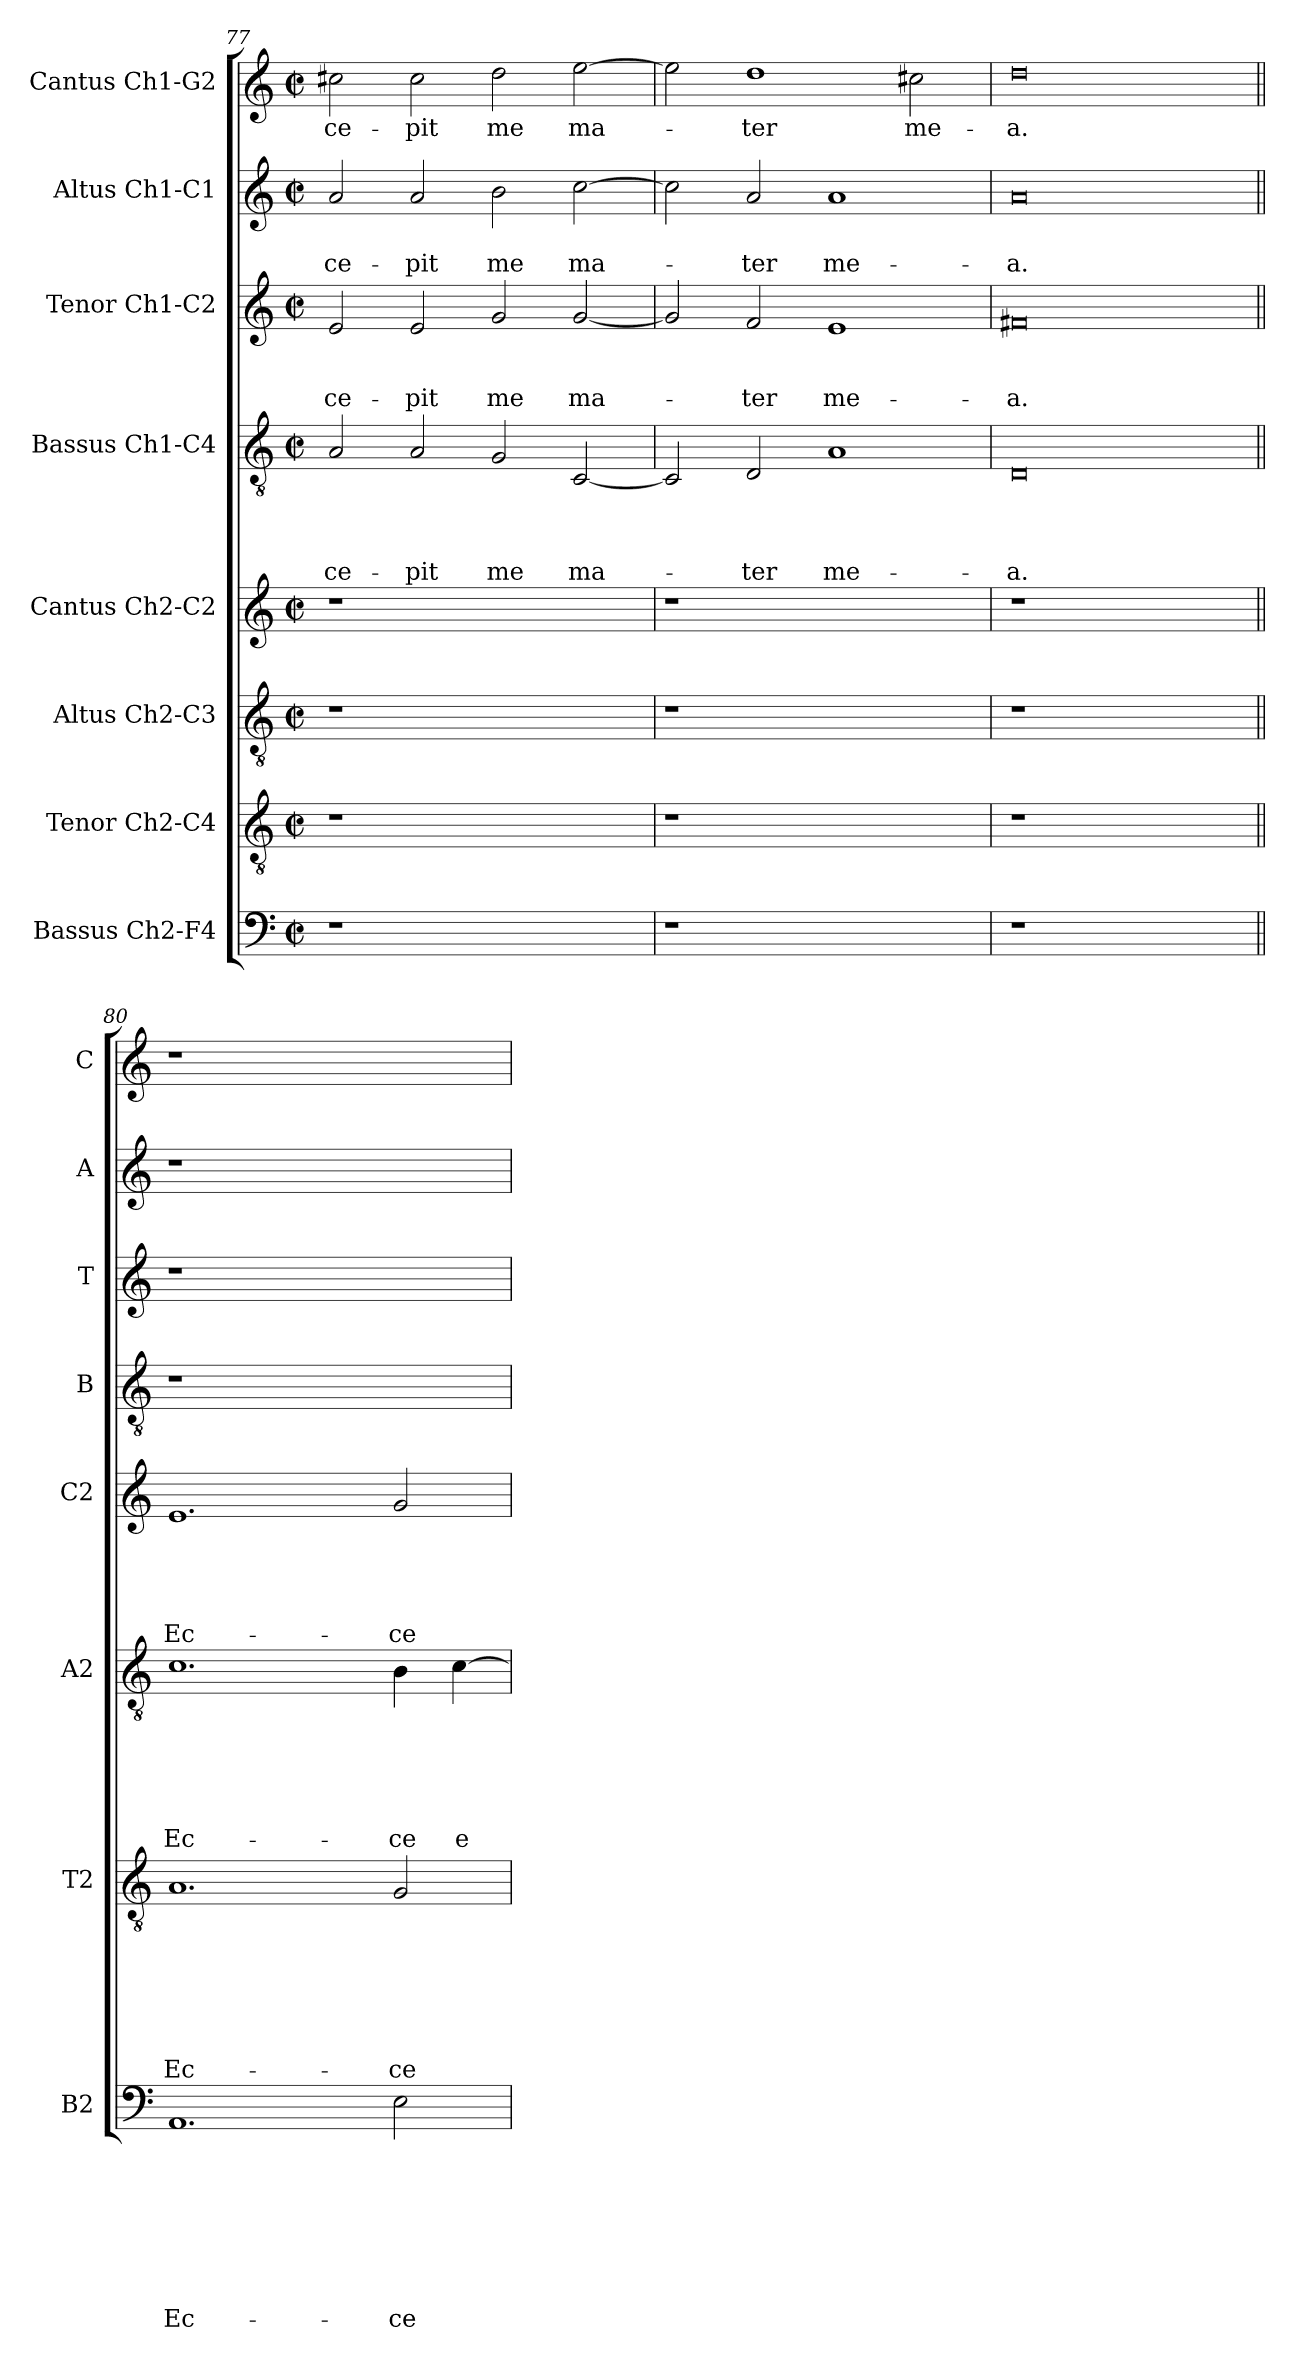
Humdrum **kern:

**kern	**text	**text	**text	**text	**text	**text	**text	**text	**kern	**text	**text	**text	**text	**text	**text	**text	**kern	**text	**text	**text	**text	**text	**text	**kern	**text	**text	**text	**text	**text	**kern	**text	**text	**text	**text	**kern	**text	**text	**text	**kern	**text	**text	**kern	**text
*part8	*part8	*part8	*part8	*part8	*part8	*part8	*part8	*part8	*part7	*part7	*part7	*part7	*part7	*part7	*part7	*part7	*part6	*part6	*part6	*part6	*part6	*part6	*part6	*part5	*part5	*part5	*part5	*part5	*part5	*part4	*part4	*part4	*part4	*part4	*part3	*part3	*part3	*part3	*part2	*part2	*part2	*part1	*part1
*staff8	*staff8	*staff8	*staff8	*staff8	*staff8	*staff8	*staff8	*staff8	*staff7	*staff7	*staff7	*staff7	*staff7	*staff7	*staff7	*staff7	*staff6	*staff6	*staff6	*staff6	*staff6	*staff6	*staff6	*staff5	*staff5	*staff5	*staff5	*staff5	*staff5	*staff4	*staff4	*staff4	*staff4	*staff4	*staff3	*staff3	*staff3	*staff3	*staff2	*staff2	*staff2	*staff1	*staff1
*I"Bassus Ch2-F4	*	*	*	*	*	*	*	*	*I"Tenor Ch2-C4	*	*	*	*	*	*	*	*I"Altus Ch2-C3	*	*	*	*	*	*	*I"Cantus Ch2-C2	*	*	*	*	*	*I"Bassus Ch1-C4	*	*	*	*	*I"Tenor Ch1-C2	*	*	*	*I"Altus Ch1-C1	*	*	*I"Cantus Ch1-G2	*
*I'B2	*	*	*	*	*	*	*	*	*I'T2	*	*	*	*	*	*	*	*I'A2	*	*	*	*	*	*	*I'C2	*	*	*	*	*	*I'B	*	*	*	*	*I'T	*	*	*	*I'A	*	*	*I'C	*
*clefF4	*	*	*	*	*	*	*	*	*clefGv2	*	*	*	*	*	*	*	*clefGv2	*	*	*	*	*	*	*clefG2	*	*	*	*	*	*clefGv2	*	*	*	*	*clefG2	*	*	*	*clefG2	*	*	*clefG2	*
*k[]	*	*	*	*	*	*	*	*	*k[]	*	*	*	*	*	*	*	*k[]	*	*	*	*	*	*	*k[]	*	*	*	*	*	*k[]	*	*	*	*	*k[]	*	*	*	*k[]	*	*	*k[]	*
*C:	*	*	*	*	*	*	*	*	*C:	*	*	*	*	*	*	*	*C:	*	*	*	*	*	*	*C:	*	*	*	*	*	*C:	*	*	*	*	*C:	*	*	*	*C:	*	*	*C:	*
*M2/2	*	*	*	*	*	*	*	*	*M2/2	*	*	*	*	*	*	*	*M2/2	*	*	*	*	*	*	*M2/2	*	*	*	*	*	*M2/2	*	*	*	*	*M2/2	*	*	*	*M2/2	*	*	*M2/2	*
*met(c|)	*	*	*	*	*	*	*	*	*met(c|)	*	*	*	*	*	*	*	*met(c|)	*	*	*	*	*	*	*met(c|)	*	*	*	*	*	*met(c|)	*	*	*	*	*met(c|)	*	*	*	*met(c|)	*	*	*met(c|)	*
=77	=77	=77	=77	=77	=77	=77	=77	=77	=77	=77	=77	=77	=77	=77	=77	=77	=77	=77	=77	=77	=77	=77	=77	=77	=77	=77	=77	=77	=77	=77	=77	=77	=77	=77	=77	=77	=77	=77	=77	=77	=77	=77	=77
!	!	!	!	!	!	!	!	!	!	!	!	!	!	!	!	!	!	!	!	!	!	!	!	!	!	!	!	!	!	!	!	!	!	!LO:LY:b	!	!	!	!LO:LY:b	!	!	!LO:LY:b	!	!LO:LY:b
1r	.	.	.	.	.	.	.	.	1r	.	.	.	.	.	.	.	1r	.	.	.	.	.	.	1r	.	.	.	.	.	2A/	.	.	.	-ce-	2e/	.	.	-ce-	2a/	.	-ce-	2cc#X\	-ce-
!	!	!	!	!	!	!	!	!	!	!	!	!	!	!	!	!	!	!	!	!	!	!	!	!	!	!	!	!	!	!	!	!	!	!LO:LY:b	!	!	!	!LO:LY:b	!	!	!LO:LY:b	!	!LO:LY:b
.	.	.	.	.	.	.	.	.	.	.	.	.	.	.	.	.	.	.	.	.	.	.	.	.	.	.	.	.	.	2A/	.	.	.	-pit	2e/	.	.	-pit	2a/	.	-pit	2cc#\	-pit
!	!	!	!	!	!	!	!	!	!	!	!	!	!	!	!	!	!	!	!	!	!	!	!	!	!	!	!	!	!	!	!	!	!	!LO:LY:b	!	!	!	!LO:LY:b	!	!	!LO:LY:b	!	!LO:LY:b
1ryy	.	.	.	.	.	.	.	.	1ryy	.	.	.	.	.	.	.	1ryy	.	.	.	.	.	.	1ryy	.	.	.	.	.	2G/	.	.	.	me	2g/	.	.	me	2b\	.	me	2dd\	me
!	!	!	!	!	!	!	!	!	!	!	!	!	!	!	!	!	!	!	!	!	!	!	!	!	!	!	!	!	!	!	!	!	!	!LO:LY:b	!	!	!	!LO:LY:b	!	!	!LO:LY:b	!	!LO:LY:b
.	.	.	.	.	.	.	.	.	.	.	.	.	.	.	.	.	.	.	.	.	.	.	.	.	.	.	.	.	.	[2C/	.	.	.	ma-	[2g/	.	.	ma-	[2cc\	.	ma-	[2ee\	ma-
=78	=78	=78	=78	=78	=78	=78	=78	=78	=78	=78	=78	=78	=78	=78	=78	=78	=78	=78	=78	=78	=78	=78	=78	=78	=78	=78	=78	=78	=78	=78	=78	=78	=78	=78	=78	=78	=78	=78	=78	=78	=78	=78	=78
1r	.	.	.	.	.	.	.	.	1r	.	.	.	.	.	.	.	1r	.	.	.	.	.	.	1r	.	.	.	.	.	2C/]	.	.	.	.	2g/]	.	.	.	2cc\]	.	.	2ee\]	.
!	!	!	!	!	!	!	!	!	!	!	!	!	!	!	!	!	!	!	!	!	!	!	!	!	!	!	!	!	!	!	!	!	!	!LO:LY:b	!	!	!	!LO:LY:b	!	!	!LO:LY:b	!	!LO:LY:b
.	.	.	.	.	.	.	.	.	.	.	.	.	.	.	.	.	.	.	.	.	.	.	.	.	.	.	.	.	.	2D/	.	.	.	-ter	2f/	.	.	-ter	2a/	.	-ter	1dd	-ter
!	!	!	!	!	!	!	!	!	!	!	!	!	!	!	!	!	!	!	!	!	!	!	!	!	!	!	!	!	!	!	!	!	!	!LO:LY:b	!	!	!	!LO:LY:b	!	!	!LO:LY:b	!	!
1ryy	.	.	.	.	.	.	.	.	1ryy	.	.	.	.	.	.	.	1ryy	.	.	.	.	.	.	1ryy	.	.	.	.	.	1A	.	.	.	me-	1e	.	.	me-	1a	.	me-	.	.
!	!	!	!	!	!	!	!	!	!	!	!	!	!	!	!	!	!	!	!	!	!	!	!	!	!	!	!	!	!	!	!	!	!	!	!	!	!	!	!	!	!	!	!LO:LY:b
.	.	.	.	.	.	.	.	.	.	.	.	.	.	.	.	.	.	.	.	.	.	.	.	.	.	.	.	.	.	.	.	.	.	.	.	.	.	.	.	.	.	2cc#X\	me-
=79	=79	=79	=79	=79	=79	=79	=79	=79	=79	=79	=79	=79	=79	=79	=79	=79	=79	=79	=79	=79	=79	=79	=79	=79	=79	=79	=79	=79	=79	=79	=79	=79	=79	=79	=79	=79	=79	=79	=79	=79	=79	=79	=79
!	!	!	!	!	!	!	!	!	!	!	!	!	!	!	!	!	!	!	!	!	!	!	!	!	!	!	!	!	!	!	!	!	!	!LO:LY:b	!	!	!	!LO:LY:b	!	!	!LO:LY:b	!	!LO:LY:b
1r	.	.	.	.	.	.	.	.	1r	.	.	.	.	.	.	.	1r	.	.	.	.	.	.	1r	.	.	.	.	.	0D	.	.	.	-a.	0f#X	.	.	-a.	0a	.	-a.	0dd	-a.
1ryy	.	.	.	.	.	.	.	.	1ryy	.	.	.	.	.	.	.	1ryy	.	.	.	.	.	.	1ryy	.	.	.	.	.	.	.	.	.	.	.	.	.	.	.	.	.	.	.
!!LO:LB:g=z
=80||	=80||	=80||	=80||	=80||	=80||	=80||	=80||	=80||	=80||	=80||	=80||	=80||	=80||	=80||	=80||	=80||	=80||	=80||	=80||	=80||	=80||	=80||	=80||	=80||	=80||	=80||	=80||	=80||	=80||	=80||	=80||	=80||	=80||	=80||	=80||	=80||	=80||	=80||	=80||	=80||	=80||	=80||	=80||
!	!	!	!	!	!	!	!	!LO:LY:b	!	!	!	!	!	!	!	!LO:LY:b	!	!	!	!	!	!	!LO:LY:b	!	!	!	!	!	!LO:LY:b	!	!	!	!	!	!	!	!	!	!	!	!	!	!
1.AA	.	.	.	.	.	.	.	Ec-	1.A	.	.	.	.	.	.	Ec-	1.c	.	.	.	.	.	Ec-	1.e	.	.	.	.	Ec-	1r	.	.	.	.	1r	.	.	.	1r	.	.	1r	.
.	.	.	.	.	.	.	.	.	.	.	.	.	.	.	.	.	.	.	.	.	.	.	.	.	.	.	.	.	.	1ryy	.	.	.	.	1ryy	.	.	.	1ryy	.	.	1ryy	.
!	!	!	!	!	!	!	!	!LO:LY:b	!	!	!	!	!	!	!	!LO:LY:b	!	!	!	!	!	!	!LO:LY:b	!	!	!	!	!	!LO:LY:b	!	!	!	!	!	!	!	!	!	!	!	!	!	!
2E\	.	.	.	.	.	.	.	-ce	2G/	.	.	.	.	.	.	-ce	4B\	.	.	.	.	.	-ce	2g/	.	.	.	.	-ce	.	.	.	.	.	.	.	.	.	.	.	.	.	.
!	!	!	!	!	!	!	!	!	!	!	!	!	!	!	!	!	!	!	!	!	!	!	!LO:LY:b	!	!	!	!	!	!	!	!	!	!	!	!	!	!	!	!	!	!	!	!
.	.	.	.	.	.	.	.	.	.	.	.	.	.	.	.	.	[4c\	.	.	.	.	.	e-	.	.	.	.	.	.	.	.	.	.	.	.	.	.	.	.	.	.	.	.
=	=	=	=	=	=	=	=	=	=	=	=	=	=	=	=	=	=	=	=	=	=	=	=	=	=	=	=	=	=	=	=	=	=	=	=	=	=	=	=	=	=	=	=
*-	*-	*-	*-	*-	*-	*-	*-	*-	*-	*-	*-	*-	*-	*-	*-	*-	*-	*-	*-	*-	*-	*-	*-	*-	*-	*-	*-	*-	*-	*-	*-	*-	*-	*-	*-	*-	*-	*-	*-	*-	*-	*-	*-
